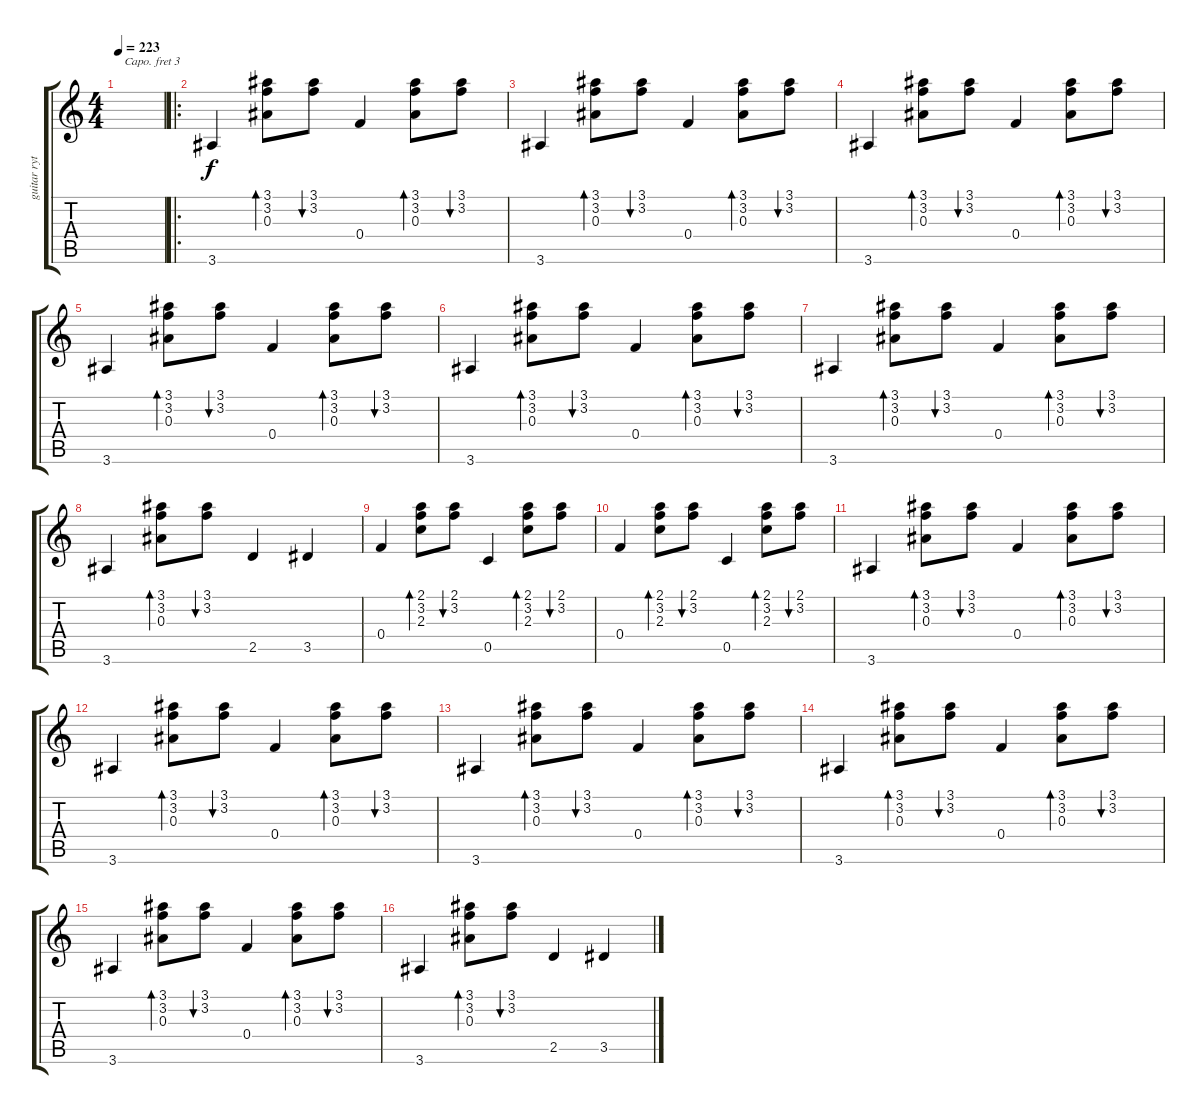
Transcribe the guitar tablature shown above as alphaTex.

\track ("guitar rythm" "guitar ryt") {instrument acousticguitarnylon}
\staff {score tabs}
\capo 3
\tuning (E4 B3 G3 D3 A2 E2) {hide}
\ts (4 4)
\tempo 223
\clef g2
\ks c
|
\ro
3.6.4 (3.1 3.2 0.3).8{bd 240} (3.1 3.2).8{bu 240} 0.4.4 (3.1 3.2 0.3).8{bd 240} (3.1 3.2).8{bu 240} |
3.6.4 (3.1 3.2 0.3).8{bd 240} (3.1 3.2).8{bu 240} 0.4.4 (3.1 3.2 0.3).8{bd 240} (3.1 3.2).8{bu 240} |
3.6.4 (3.1 3.2 0.3).8{bd 240} (3.1 3.2).8{bu 240} 0.4.4 (3.1 3.2 0.3).8{bd 240} (3.1 3.2).8{bu 240} |
3.6.4 (3.1 3.2 0.3).8{bd 240} (3.1 3.2).8{bu 240} 0.4.4 (3.1 3.2 0.3).8{bd 240} (3.1 3.2).8{bu 240} |
3.6.4 (3.1 3.2 0.3).8{bd 240} (3.1 3.2).8{bu 240} 0.4.4 (3.1 3.2 0.3).8{bd 240} (3.1 3.2).8{bu 240} |
3.6.4 (3.1 3.2 0.3).8{bd 240} (3.1 3.2).8{bu 240} 0.4.4 (3.1 3.2 0.3).8{bd 240} (3.1 3.2).8{bu 240} |
3.6.4 (3.1 3.2 0.3).8{bd 240} (3.1 3.2).8{bu 240} 2.5.4 3.5.4 |
0.4.4 (2.1 3.2 2.3).8{bd 240} (2.1 3.2).8{bu 240} 0.5.4 (2.1 3.2 2.3).8{bd 240} (2.1 3.2).8{bu 240} |
0.4.4 (2.1 3.2 2.3).8{bd 240} (2.1 3.2).8{bu 240} 0.5.4 (2.1 3.2 2.3).8{bd 240} (2.1 3.2).8{bu 240} |
3.6.4 (3.1 3.2 0.3).8{bd 240} (3.1 3.2).8{bu 240} 0.4.4 (3.1 3.2 0.3).8{bd 240} (3.1 3.2).8{bu 240} |
3.6.4 (3.1 3.2 0.3).8{bd 240} (3.1 3.2).8{bu 240} 0.4.4 (3.1 3.2 0.3).8{bd 240} (3.1 3.2).8{bu 240} |
3.6.4 (3.1 3.2 0.3).8{bd 240} (3.1 3.2).8{bu 240} 0.4.4 (3.1 3.2 0.3).8{bd 240} (3.1 3.2).8{bu 240} |
3.6.4 (3.1 3.2 0.3).8{bd 240} (3.1 3.2).8{bu 240} 0.4.4 (3.1 3.2 0.3).8{bd 240} (3.1 3.2).8{bu 240} |
3.6.4 (3.1 3.2 0.3).8{bd 240} (3.1 3.2).8{bu 240} 0.4.4 (3.1 3.2 0.3).8{bd 240} (3.1 3.2).8{bu 240} |
3.6.4 (3.1 3.2 0.3).8{bd 240} (3.1 3.2).8{bu 240} 2.5.4 3.5.4
